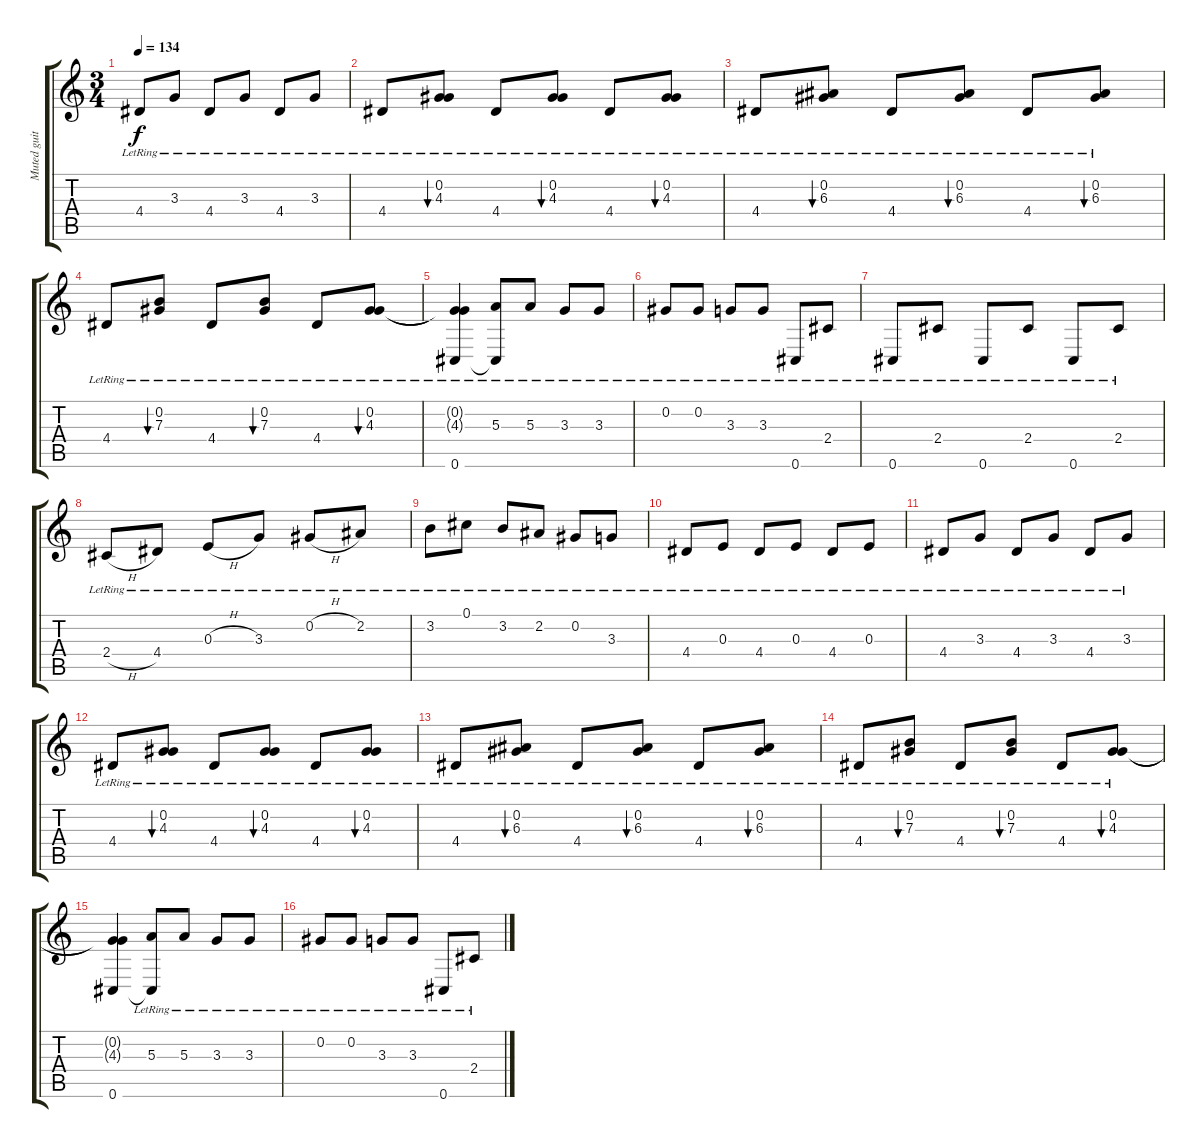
\track ("Muted guitar" "Muted guit") {instrument electricguitarmuted}
\staff {score tabs}
\tuning (Db4 Ab3 E3 B2 Gb2 Db2) {hide}
\ts (3 4)
\tempo 134
\clef g2
\ks c
4.4{lr}.8{dy f} 3.3{lr}.8 4.4{lr}.8 3.3{lr}.8 4.4{lr}.8 3.3{lr}.8 |
4.4{lr}.8 (0.2{lr} 4.3{lr}).8{bu 60} 4.4{lr}.8 (0.2{lr} 4.3{lr}).8{bu 120} 4.4{lr}.8 (0.2{lr} 4.3{lr}).8{bu 240} |
4.4{lr}.8 (0.2{lr} 6.3{lr}).8{bu 240} 4.4{lr}.8 (0.2{lr} 6.3{lr}).8{bu 240} 4.4{lr}.8 (0.2{lr} 6.3{lr}).8{bu 240} |
4.4{lr}.8 (0.2{lr} 7.3{lr}).8{bu 240} 4.4{lr}.8 (0.2{lr} 7.3{lr}).8{bu 240} 4.4{lr}.8 (0.2{lr} 4.3{lr}).8{bu 240} |
(0.2{t} 4.3{t} 0.6{lr}).4 (5.3{lr} 0.6{t}).8 5.3{lr}.8 3.3{lr}.8 3.3{lr}.8 |
0.2{lr}.8 0.2{lr}.8 3.3{lr}.8 3.3{lr}.8 0.6{lr}.8 2.4{lr}.8 |
0.6{lr}.8 2.4{lr}.8 0.6{lr}.8 2.4{lr}.8 0.6{lr}.8 2.4{lr}.8 |
2.4{h lr}.8 4.4{lr}.8 0.3{h lr}.8 3.3{lr}.8 0.2{h lr}.8 2.2{lr}.8 |
3.2{lr}.8 0.1{lr}.8 3.2{lr}.8 2.2{lr}.8 0.2{lr}.8 3.3{lr}.8 |
4.4{lr}.8 0.3{lr}.8 4.4{lr}.8 0.3{lr}.8 4.4{lr}.8 0.3{lr}.8 |
4.4{lr}.8 3.3{lr}.8 4.4{lr}.8 3.3{lr}.8 4.4{lr}.8 3.3{lr}.8 |
4.4{lr}.8 (0.2{lr} 4.3{lr}).8{bu 60} 4.4{lr}.8 (0.2{lr} 4.3{lr}).8{bu 120} 4.4{lr}.8 (0.2{lr} 4.3{lr}).8{bu 240} |
4.4{lr}.8 (0.2{lr} 6.3{lr}).8{bu 240} 4.4{lr}.8 (0.2{lr} 6.3{lr}).8{bu 240} 4.4{lr}.8 (0.2{lr} 6.3{lr}).8{bu 240} |
4.4{lr}.8 (0.2{lr} 7.3{lr}).8{bu 240} 4.4{lr}.8 (0.2{lr} 7.3{lr}).8{bu 240} 4.4{lr}.8 (0.2{lr} 4.3{lr}).8{bu 240} |
(0.2{t} 4.3{t} 0.6).4 (5.3{lr} 0.6{t}).8 5.3{lr}.8 3.3{lr}.8 3.3{lr}.8 |
0.2{lr}.8 0.2{lr}.8 3.3{lr}.8 3.3{lr}.8 0.6{lr}.8 2.4{lr}.8
